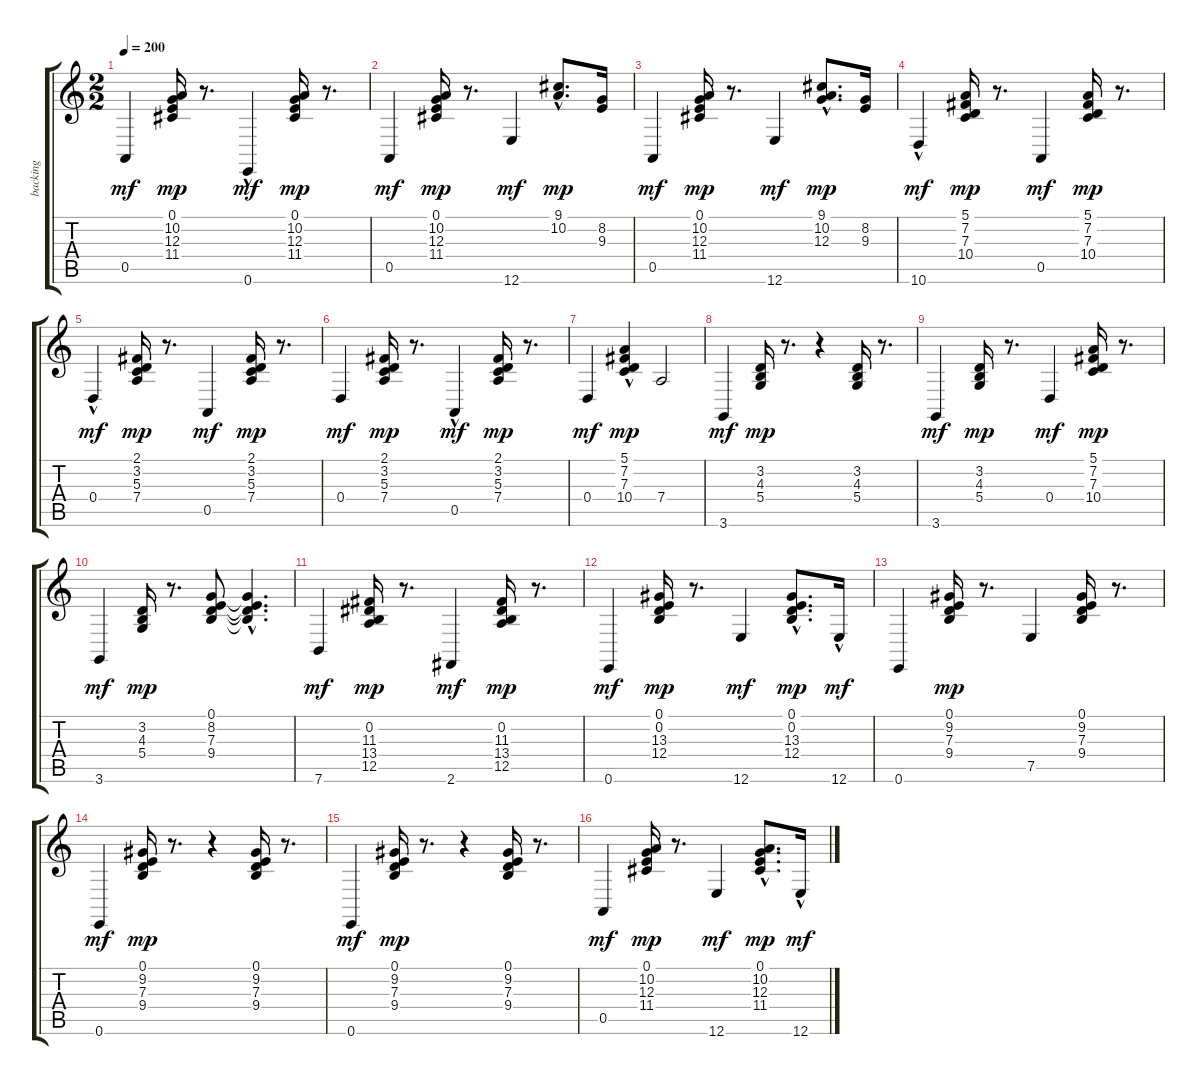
\track ("backing" "backing") {instrument acousticgrandpiano}
\staff {score tabs}
\tuning (E4 B3 G3 D3 A2 E2) {hide}
\ts (2 2)
\tempo 200
\clef g2
\ks c
0.5.4{dy mf} (0.1 10.2 12.3 11.4).16{dy mp} r.8{d} 0.6{hac}.4{dy mf} (0.1 10.2 12.3 11.4).16{dy mp} r.8{d} |
0.5.4{dy mf} (0.1 10.2 12.3 11.4).16{dy mp} r.8{d} 12.6.4{dy mf} (9.1{hac} 10.2{hac}).8{d dy mp} (8.2 9.3).16 |
0.5.4{dy mf} (0.1 10.2 12.3 11.4).16{dy mp} r.8{d} 12.6.4{dy mf} (9.1{hac} 10.2{hac} 12.3).8{d dy mp} (8.2 9.3).16 |
10.6{hac}.4{dy mf} (5.1 7.2 7.3 10.4).16{dy mp} r.8{d} 0.5.4{dy mf} (5.1 7.2 7.3 10.4).16{dy mp} r.8{d} |
0.4{hac}.4{dy mf} (2.1 3.2 5.3 7.4).16{dy mp} r.8{d} 0.5.4{dy mf} (2.1 3.2 5.3 7.4).16{dy mp} r.8{d} |
0.4.4{dy mf} (2.1 3.2 5.3 7.4).16{dy mp} r.8{d} 0.5{hac}.4{dy mf} (2.1 3.2 5.3 7.4).16{dy mp} r.8{d} |
0.4.4{dy mf} (5.1{hac} 7.2{hac} 7.3{hac} 10.4{hac}).4{dy mp} 7.4.2 |
3.6.4{dy mf} (3.2 4.3 5.4).16{dy mp} r.8{d} r.4 (3.2 4.3 5.4).16 r.8{d} |
3.6.4{dy mf} (3.2 4.3 5.4).16{dy mp} r.8{d} 0.4.4{dy mf} (5.1 7.2 7.3 10.4).16{dy mp} r.8{d} |
3.6.4{dy mf} (3.2 4.3 5.4).16{dy mp} r.8{d} (0.1 8.2 7.3 9.4).8 (0.1{hac t} 8.2{hac t} 7.3{hac t} 9.4{hac t}).4{d} |
7.6.4{dy mf} (0.2 11.3 13.4 12.5).16{dy mp} r.8{d} 2.6.4{dy mf} (0.2 11.3 13.4 12.5).16{dy mp} r.8{d} |
0.6.4{dy mf} (0.1 0.2 13.3 12.4).16{dy mp} r.8{d} 12.6.4{dy mf} (0.1{hac} 0.2{hac} 13.3{hac} 12.4{hac}).8{d dy mp} 12.6{hac}.16{dy mf} |
0.6.4 (0.1 9.2 7.3 9.4).16{dy mp} r.8{d} 7.5.4 (0.1 9.2 7.3 9.4).16 r.8{d} |
0.6.4{dy mf} (0.1 9.2 7.3 9.4).16{dy mp} r.8{d} r.4 (0.1 9.2 7.3 9.4).16 r.8{d} |
0.6.4{dy mf} (0.1 9.2 7.3 9.4).16{dy mp} r.8{d} r.4 (0.1 9.2 7.3 9.4).16 r.8{d} |
0.5.4{dy mf} (0.1 10.2 12.3 11.4).16{dy mp} r.8{d} 12.6.4{dy mf} (0.1{hac} 10.2{hac} 12.3{hac} 11.4{hac}).8{d dy mp} 12.6{hac}.16{dy mf}
